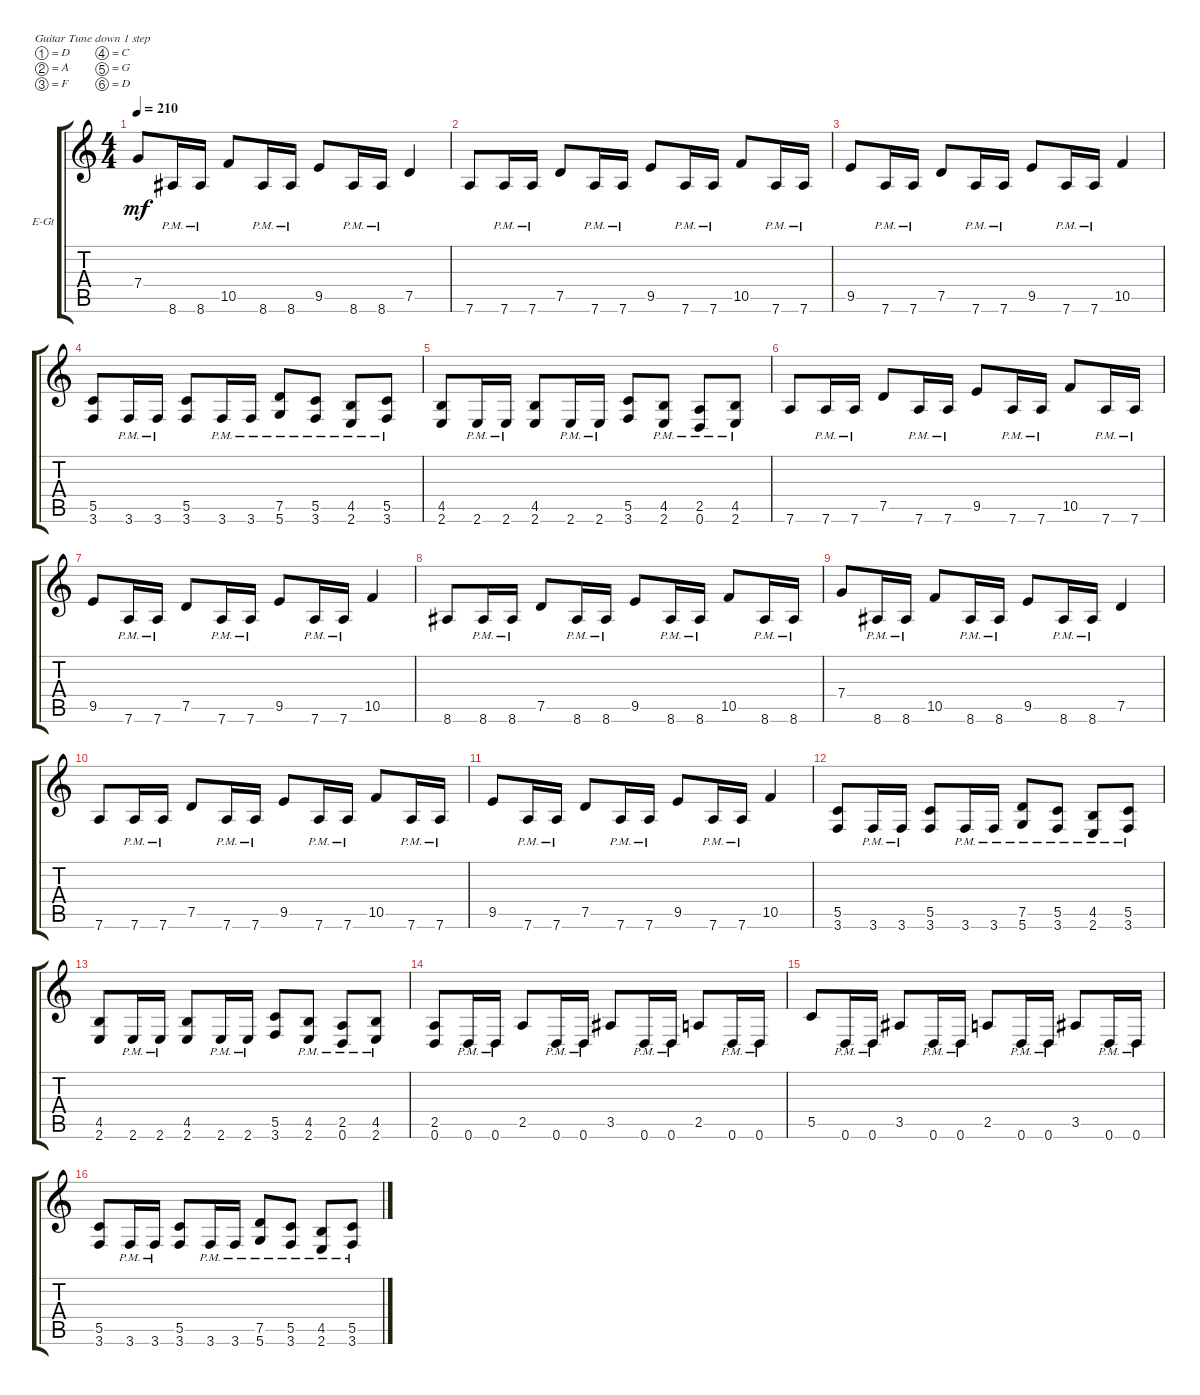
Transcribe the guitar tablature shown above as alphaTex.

\defaultSystemsLayout 4
\bracketExtendMode groupsimilarinstruments
\firstSystemTrackNameOrientation horizontal
\otherSystemsTrackNameOrientation horizontal
\track ("Sami" "E-Gt") {instrument distortionguitar}
\staff {score tabs}
\tuning (D4 A3 F3 C3 G2 D2)
\ts (4 4)
\tempo 210
\clef g2
\ks c
7.4.8{dy mf} 8.6{pm}.16 8.6{pm}.16 10.5.8 8.6{pm}.16 8.6{pm}.16 9.5.8 8.6{pm}.16 8.6{pm}.16 7.5.4 |
7.6.8 7.6{pm}.16 7.6{pm}.16 7.5.8 7.6{pm}.16 7.6{pm}.16 9.5.8 7.6{pm}.16 7.6{pm}.16 10.5.8 7.6{pm}.16 7.6{pm}.16 |
9.5.8 7.6{pm}.16 7.6{pm}.16 7.5.8 7.6{pm}.16 7.6{pm}.16 9.5.8 7.6{pm}.16 7.6{pm}.16 10.5.4 |
(3.6 5.5).8 3.6{pm}.16 3.6{pm}.16 (3.6 5.5).8 3.6{pm}.16 3.6{pm}.16 (5.6{pm} 7.5).8 (3.6{pm} 5.5).8 (2.6{pm} 4.5).8 (3.6{pm} 5.5).8 |
(4.5 2.6).8 2.6{pm}.16 2.6{pm}.16 (4.5 2.6).8 2.6{pm}.16 2.6{pm}.16 (3.6 5.5).8 (2.6{pm} 4.5{pm}).8 (0.6{pm} 2.5{pm}).8 (4.5{pm} 2.6{pm}).8 |
7.6.8 7.6{pm}.16 7.6{pm}.16 7.5.8 7.6{pm}.16 7.6{pm}.16 9.5.8 7.6{pm}.16 7.6{pm}.16 10.5.8 7.6{pm}.16 7.6{pm}.16 |
9.5.8 7.6{pm}.16 7.6{pm}.16 7.5.8 7.6{pm}.16 7.6{pm}.16 9.5.8 7.6{pm}.16 7.6{pm}.16 10.5.4 |
8.6.8 8.6{pm}.16 8.6{pm}.16 7.5.8 8.6{pm}.16 8.6{pm}.16 9.5.8 8.6{pm}.16 8.6{pm}.16 10.5.8 8.6{pm}.16 8.6{pm}.16 |
7.4.8 8.6{pm}.16 8.6{pm}.16 10.5.8 8.6{pm}.16 8.6{pm}.16 9.5.8 8.6{pm}.16 8.6{pm}.16 7.5.4 |
7.6.8 7.6{pm}.16 7.6{pm}.16 7.5.8 7.6{pm}.16 7.6{pm}.16 9.5.8 7.6{pm}.16 7.6{pm}.16 10.5.8 7.6{pm}.16 7.6{pm}.16 |
9.5.8 7.6{pm}.16 7.6{pm}.16 7.5.8 7.6{pm}.16 7.6{pm}.16 9.5.8 7.6{pm}.16 7.6{pm}.16 10.5.4 |
(3.6 5.5).8 3.6{pm}.16 3.6{pm}.16 (3.6 5.5).8 3.6{pm}.16 3.6{pm}.16 (5.6{pm} 7.5).8 (3.6{pm} 5.5).8 (2.6{pm} 4.5).8 (3.6{pm} 5.5).8 |
(4.5 2.6).8 2.6{pm}.16 2.6{pm}.16 (4.5 2.6).8 2.6{pm}.16 2.6{pm}.16 (3.6 5.5).8 (2.6{pm} 4.5{pm}).8 (0.6{pm} 2.5{pm}).8 (4.5{pm} 2.6{pm}).8 |
(0.6 2.5).8 0.6{pm}.16 0.6{pm}.16 2.5.8 0.6{pm}.16 0.6{pm}.16 3.5.8 0.6{pm}.16 0.6{pm}.16 2.5.8 0.6{pm}.16 0.6{pm}.16 |
5.5.8 0.6{pm}.16 0.6{pm}.16 3.5.8 0.6{pm}.16 0.6{pm}.16 2.5.8 0.6{pm}.16 0.6{pm}.16 3.5.8 0.6{pm}.16 0.6{pm}.16 |
(3.6 5.5).8 3.6{pm}.16 3.6{pm}.16 (3.6 5.5).8 3.6{pm}.16 3.6{pm}.16 (5.6{pm} 7.5).8 (3.6{pm} 5.5).8 (2.6{pm} 4.5).8 (3.6{pm} 5.5).8
